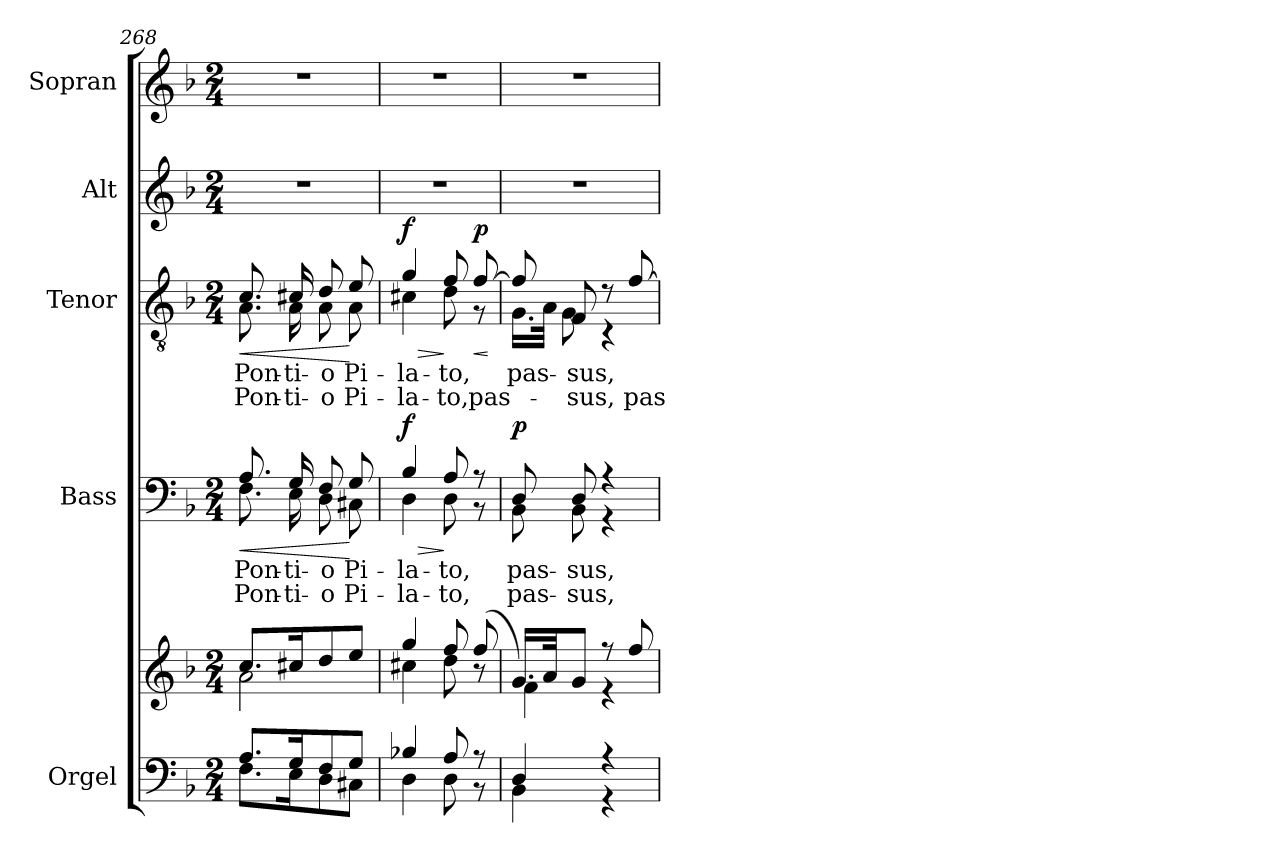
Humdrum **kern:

**kern	**kern	**kern	**text	**text	**dynam	**kern	**text	**text	**dynam	**kern	**kern
*part5	*part5	*part4	*part4	*part4	*part4	*part3	*part3	*part3	*part3	*part2	*part1
*staff6	*staff5	*staff4	*staff4	*staff4	*staff4	*staff3	*staff3	*staff3	*staff3	*staff2	*staff1
*I"Orgel	*	*I"Bass	*	*	*	*I"Tenor	*	*	*	*I"Alt	*I"Sopran
*I'Org.	*	*I'B.	*	*	*	*I'T.	*	*	*	*I'A.	*I'S.
!!LO:LB:g=z
*clefF4	*clefG2	*clefF4	*	*	*	*clefGv2	*	*	*	*clefG2	*clefG2
*k[b-]	*k[b-]	*k[b-]	*	*	*	*k[b-]	*	*	*	*k[b-]	*k[b-]
*F:	*F:	*F:	*	*	*	*F:	*	*	*	*F:	*F:
*M2/4	*M2/4	*M2/4	*	*	*	*M2/4	*	*	*	*M2/4	*M2/4
=268	=268	=268	=268	=268	=268	=268	=268	=268	=268	=268	=268
*^	*^	*	*	*	*	*	*	*	*	*	*
!	!	!	!	!	!	!LO:LY:a	!LO:HP:b	!	!	!	!	!	!
*	*	*	*	*^	*	*	*	*	*	*	*	*	*
!	!	!	!	!	!	!LO:LY:b	!	!	!	!	!LO:LY:a	!LO:HP:b	!	!
*	*	*	*	*	*	*	*	*	*^	*	*	*	*	*
!	!	!	!	!	!	!	!	!	!	!	!LO:LY:b	!	!	!	!
8.A/L	8.F\L	8.cc/L	2a\	8.A/	8.F\	Pon-	Pon-	<	8.c/	8.A\	Pon-	Pon-	<	2r	2r
!	!	!	!	!	!	!	!LO:LY:a	!	!	!	!	!	!	!	!
!	!	!	!	!	!	!LO:LY:b	!	!	!	!	!	!LO:LY:a	!	!	!
!	!	!	!	!	!	!	!	!	!	!	!LO:LY:b	!	!	!	!
16G/k	16E\k	16cc#X/k	.	16G/	16E\	-ti-	-ti-	.	16c#X/	16A\	-ti-	-ti-	.	.	.
!	!	!	!	!	!	!	!LO:LY:a	!	!	!	!	!	!	!	!
!	!	!	!	!	!	!LO:LY:b	!	!	!	!	!	!LO:LY:a	!	!	!
!	!	!	!	!	!	!	!	!	!	!	!LO:LY:b	!	!	!	!
8F/	8D\	8dd/	.	8F/	8D\	-o	-o	.	8d/	8A\	-o	-o	.	.	.
!	!	!	!	!	!	!	!LO:LY:a	!	!	!	!	!	!	!	!
!	!	!	!	!	!	!LO:LY:b	!	!	!	!	!	!LO:LY:a	!	!	!
!	!	!	!	!	!	!	!	!	!	!	!LO:LY:b	!	!	!	!
8G/J	8C#X\J	8ee/J	.	8G/	8C#X\	Pi-	Pi-	[	8e/	8A\	Pi-	Pi-	[	.	.
=269	=269	=269	=269	=269	=269	=269	=269	=269	=269	=269	=269	=269	=269	=269	=269
!	!	!	!	!	!	!	!LO:LY:a	!LO:HP:b	!	!	!	!	!	!	!
!	!	!	!	!	!	!LO:LY:b	!	!	!	!	!	!LO:LY:a	!LO:HP:b	!	!
!	!	!	!	!	!	!	!	!LO:DY:n=1:a	!	!	!LO:LY:b	!	!LO:DY:n=1:a	!	!
4B-X/	4D\	4gg/	4cc#X\	4B-/	4D\	-la-	-la-	> f	4g/	4c#X\	-la-	-la-	> f	2r	2r
!	!	!	!	!	!	!	!LO:LY:a	!	!	!	!	!	!	!	!
!	!	!	!	!	!	!LO:LY:b	!	!	!	!	!	!LO:LY:a	!	!	!
!	!	!	!	!	!	!	!	!	!	!	!LO:LY:b	!	!	!	!
8A/	8D\	8ff/	8dd\	8A/	8D\	-to,	-to,	]	8f/	8d\	-to,	-to,	]	.	.
!	!	!	!	!	!	!	!	!	!	!	!	!LO:LY:a	!LO:HP:b	!	!
!	!	!	!	!	!	!	!	!	!	!	!	!	!LO:DY:n=2:a	!	!
8r	8r	(8ff/	8ra	8r	8r	.	.	.	[>8f/	8r	.	pas-	< p	.	.
*v	*v	*	*	*v	*v	*	*	*	*v	*v	*	*	*	*	*
*	*v	*v	*	*	*	*	*	*	*	*	*	*
.	.	.	.	.	.	.	.	.	[	.	.
=270	=270	=270	=270	=270	=270	=270	=270	=270	=270	=270	=270
*^	*^	*	*	*	*	*	*	*	*	*	*
!	!	!	!	!	!	!LO:LY:a	!	!	!	!	!	!	!
*	*	*	*	*^	*	*	*	*	*	*	*	*	*
!	!	!	!	!	!	!LO:LY:b	!	!LO:DY:a	!	!LO:LY:b	!	!	!	!
*	*	*	*	*	*	*	*	*	*^	*	*	*	*	*
4D/	4BB-\	16.g/LL)	4f\	8D/	8BB-\	pas-	pas-	p	8f/]	16.G\LL	pas-	.	.	2r	2r
.	.	32a/Jk	.	.	.	.	.	.	.	32A\JJk	.	.	.	.	.
!	!	!	!	!	!	!	!LO:LY:a	!	!	!	!	!	!	!	!
!	!	!	!	!	!	!LO:LY:b	!	!	!	!	!	!LO:LY:a	!	!	!
!	!	!	!	!	!	!	!	!	!	!	!LO:LY:b	!	!	!	!
.	.	8g/J	.	8D/	8BB-\	-sus,	-sus,	.	8F/	8G\	-sus,	-sus,	.	.	.
4r	4r	8ree	4re	4r	4r	.	.	.	8r	4rC	.	.	.	.	.
!	!	!	!	!	!	!	!	!	!	!	!	!LO:LY:a	!	!	!
.	.	8ff/	.	.	.	.	.	.	[>8f/	.	.	pas-	.	.	.
*v	*v	*	*	*v	*v	*	*	*	*v	*v	*	*	*	*	*
*	*v	*v	*	*	*	*	*	*	*	*	*	*
=	=	=	=	=	=	=	=	=	=	=	=
*-	*-	*-	*-	*-	*-	*-	*-	*-	*-	*-	*-
